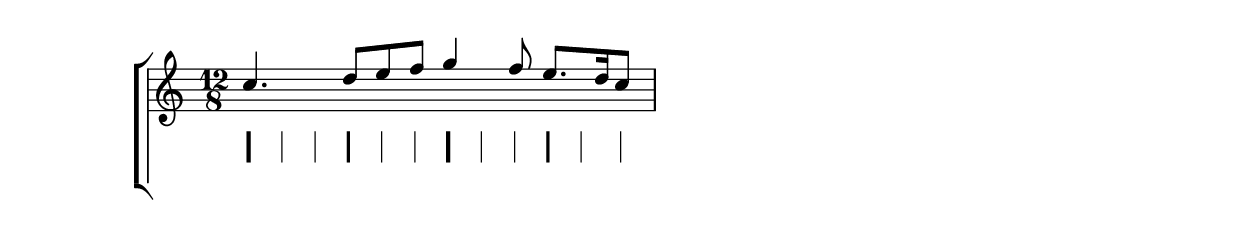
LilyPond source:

%% DO NOT EDIT this file manually; it is automatically
%% generated from LSR http://lsr.dsi.unimi.it
%% Make any changes in LSR itself, or in Documentation/snippets/new/ ,
%% and then run scripts/auxiliar/makelsr.py
%%
%% This file is in the public domain.
\version "2.14.2"

\header {
  lsrtags = "editorial-annotations"

%% Translation of GIT committish: 6977ddc9a3b63ea810eaecb864269c7d847ccf98
  texidoces = "
Se pueden trazar líneas verticales normales entre pentagramas para
mostrar la relación entre notas; sin embargo, en caso de música
monofónica, podemos hacer invisible el segundo pentagrama, y que
las líneas sean más cortas, como en este fragmento de código.

"
  doctitlees = "Líneas de rejilla: destacar ritmos y la relación temporal entre notas"

  texidoc = "
Regular vertical lines can be drawn between staves to show note
synchronization; however, in case of monophonic music, you may want to
make the second stave invisible, and make the lines shorter like in
this snippet.

"
  doctitle = "Grid lines: emphasizing rhythms and notes synchronization"
} % begin verbatim


\score {
  \new ChoirStaff {
    \relative c'' <<
      \new Staff {
        \time 12/8
        \stemUp
        c4. d8 e8 f g4 f8 e8. d16 c8
      }
      \new Staff {
        % hides staff and notes so that only the grid lines are visible
        \hideNotes
        \override Staff.BarLine #'transparent = ##t
        \override Staff.StaffSymbol #'line-count = #0
        \override Staff.TimeSignature #'transparent = ##t
        \override Staff.Clef #'transparent = ##t

        % dummy notes to force regular note spacing
        \once  \override Score.GridLine #'thickness = #4.0
        c8 c c
        \once  \override Score.GridLine #'thickness = #3.0
        c8 c c
        \once  \override Score.GridLine #'thickness = #4.0
        c8 c c
        \once  \override Score.GridLine #'thickness = #3.0
        c8 c c
      }
    >>
  }
  \layout {
    \context {
      \Score
      \consists "Grid_line_span_engraver"
      % center grid lines horizontally below note heads
      \override NoteColumn #'X-offset = #-0.5
    }
    \context {
      \Staff
      \consists "Grid_point_engraver"
      gridInterval = #(ly:make-moment 1 8)
      % set line length and positioning:
      % two staff spaces above center line on hidden staff
      % to four spaces below center line on visible staff
      \override GridPoint #'Y-extent = #'(2 . -4)
    }
    ragged-right = ##t
  }
}

